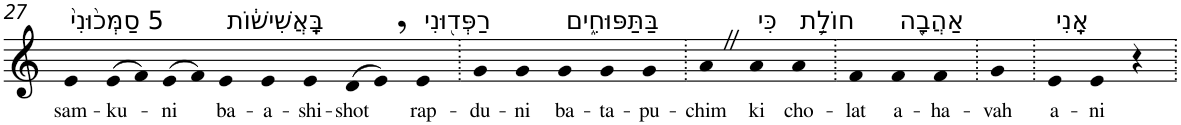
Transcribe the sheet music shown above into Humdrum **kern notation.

**kern	**text
*part1	*part1
*staff1	*staff1
*I"Piano	*
*I'Pno	*
!!LO:PB:g=z
*clefG2	*
*k[]	*
=27	=27
!LO:TX:a:t=5 סַמְּכ֙וּנִי֙	!
!	!LO:LY:b
4e	sam-
!	!LO:LY:b
(>8e	-ku-
8f)	.
!	!LO:LY:b
(>8e	-ni
8f)	.
!LO:TX:a:t=בָּֽאֲשִׁישׁ֔וֹת	!
!	!LO:LY:b
4e	ba-
!	!LO:LY:b
4e	-a-
!	!LO:LY:b
4e	-shi-
!	!LO:LY:b
(>8d	-shot
8e,)	.
!LO:TX:a:t=רַפְּד֖וּנִי	!
!	!LO:LY:b
4e	rap-
=28.	=28.
!	!LO:LY:b
4g	-du-
!	!LO:LY:b
4g	-ni
!LO:TX:a:t=בַּתַּפּוּחִ֑ים	!
!	!LO:LY:b
4g	ba-
!	!LO:LY:b
4g	-ta-
!	!LO:LY:b
4g	-pu-
=29.	=29.
!	!LO:LY:b
4aZ	-chim
!LO:TX:a:t=כִּי	!
!	!LO:LY:b
4a	ki
!LO:TX:a:t=חוֹלַ֥ת	!
!	!LO:LY:b
4a	cho-
=30.	=30.
!	!LO:LY:b
4f	-lat
!LO:TX:a:t=אַהֲבָ֖ה	!
!	!LO:LY:b
4f	a-
!	!LO:LY:b
4f	-ha-
=31.	=31.
!	!LO:LY:b
4g	-vah
=32.	=32.
!LO:TX:a:t=אָֽנִי	!
!	!LO:LY:b
4e	a-
!	!LO:LY:b
4e	-ni
4r	.
=.	=.
*-	*-
